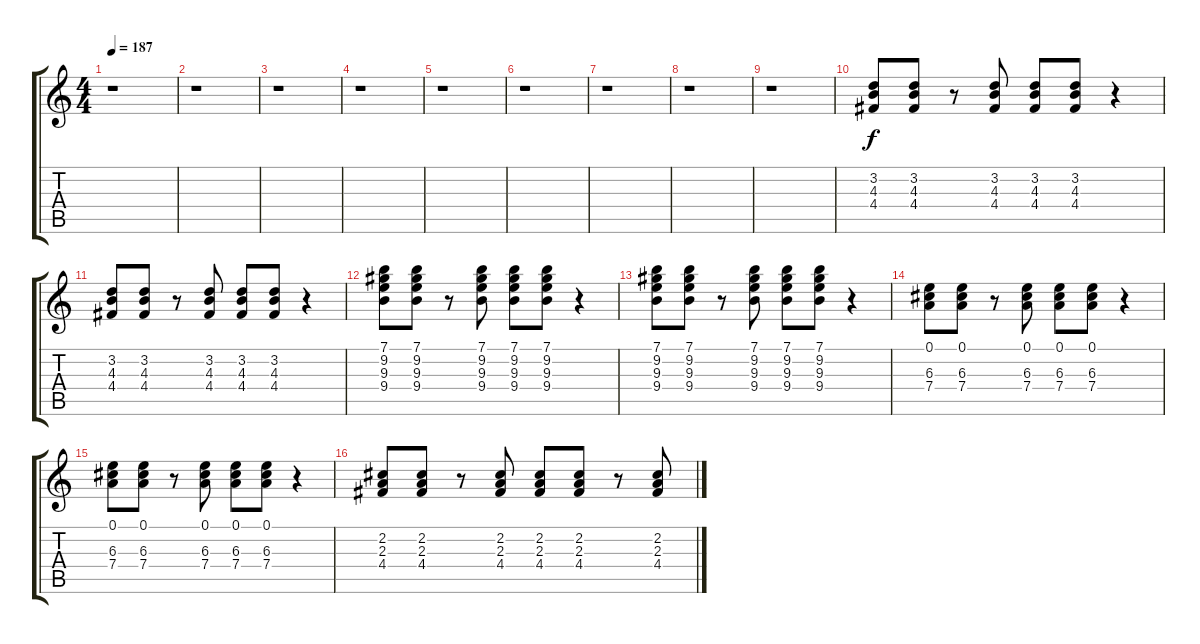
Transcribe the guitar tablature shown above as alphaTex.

\track "" {instrument electricguitarclean}
\staff {score tabs}
\tuning (E4 B3 G3 D3 A2 E2) {hide}
\ts (4 4)
\tempo 187
\clef g2
\ks c
r.1{dy f} |
r.1 |
r.1 |
r.1 |
r.1 |
r.1 |
r.1 |
r.1 |
r.1 |
(3.2 4.3 4.4).8 (3.2 4.3 4.4).8 r.8 (3.2 4.3 4.4).8 (3.2 4.3 4.4).8 (3.2 4.3 4.4).8 r.4 |
(3.2 4.3 4.4).8 (3.2 4.3 4.4).8 r.8 (3.2 4.3 4.4).8 (3.2 4.3 4.4).8 (3.2 4.3 4.4).8 r.4 |
(7.1 9.2 9.3 9.4).8 (7.1 9.2 9.3 9.4).8 r.8 (7.1 9.2 9.3 9.4).8 (7.1 9.2 9.3 9.4).8 (7.1 9.2 9.3 9.4).8 r.4 |
(7.1 9.2 9.3 9.4).8 (7.1 9.2 9.3 9.4).8 r.8 (7.1 9.2 9.3 9.4).8 (7.1 9.2 9.3 9.4).8 (7.1 9.2 9.3 9.4).8 r.4 |
(0.1 6.3 7.4).8 (0.1 6.3 7.4).8 r.8 (0.1 6.3 7.4).8 (0.1 6.3 7.4).8 (0.1 6.3 7.4).8 r.4 |
(0.1 6.3 7.4).8 (0.1 6.3 7.4).8 r.8 (0.1 6.3 7.4).8 (0.1 6.3 7.4).8 (0.1 6.3 7.4).8 r.4 |
(2.2 2.3 4.4).8 (2.2 2.3 4.4).8 r.8 (2.2 2.3 4.4).8 (2.2 2.3 4.4).8 (2.2 2.3 4.4).8 r.8 (2.2 2.3 4.4).8
